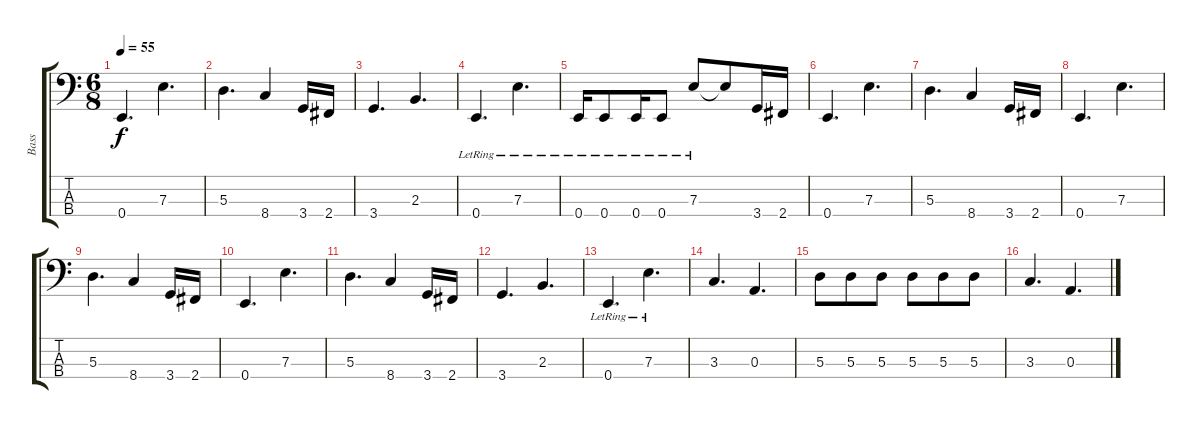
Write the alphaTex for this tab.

\track ("Bass" "Bass") {instrument electricbasspick}
\staff {score tabs}
\tuning (G2 D2 A1 E1) {hide}
\ts (6 8)
\tempo 55
\clef f4
\ks c
0.4.4{d dy f} 7.3.4{d} |
5.3.4{d} 8.4.4 3.4.16 2.4.16 |
3.4.4{d} 2.3.4{d} |
0.4{lr}.4{d} 7.3{lr}.4{d} |
0.4{lr}.16 0.4{lr}.8 0.4{lr}.16 0.4{lr}.8 7.3{lr}.8 7.3{t}.8 3.4.16 2.4.16 |
0.4.4{d} 7.3.4{d} |
5.3.4{d} 8.4.4 3.4.16 2.4.16 |
0.4.4{d} 7.3.4{d} |
5.3.4{d} 8.4.4 3.4.16 2.4.16 |
0.4.4{d} 7.3.4{d} |
5.3.4{d} 8.4.4 3.4.16 2.4.16 |
3.4.4{d} 2.3.4{d} |
0.4{lr}.4{d} 7.3{lr}.4{d} |
3.3.4{d} 0.3.4{d} |
5.3.8 5.3.8 5.3.8 5.3.8 5.3.8 5.3.8 |
3.3.4{d} 0.3.4{d}
